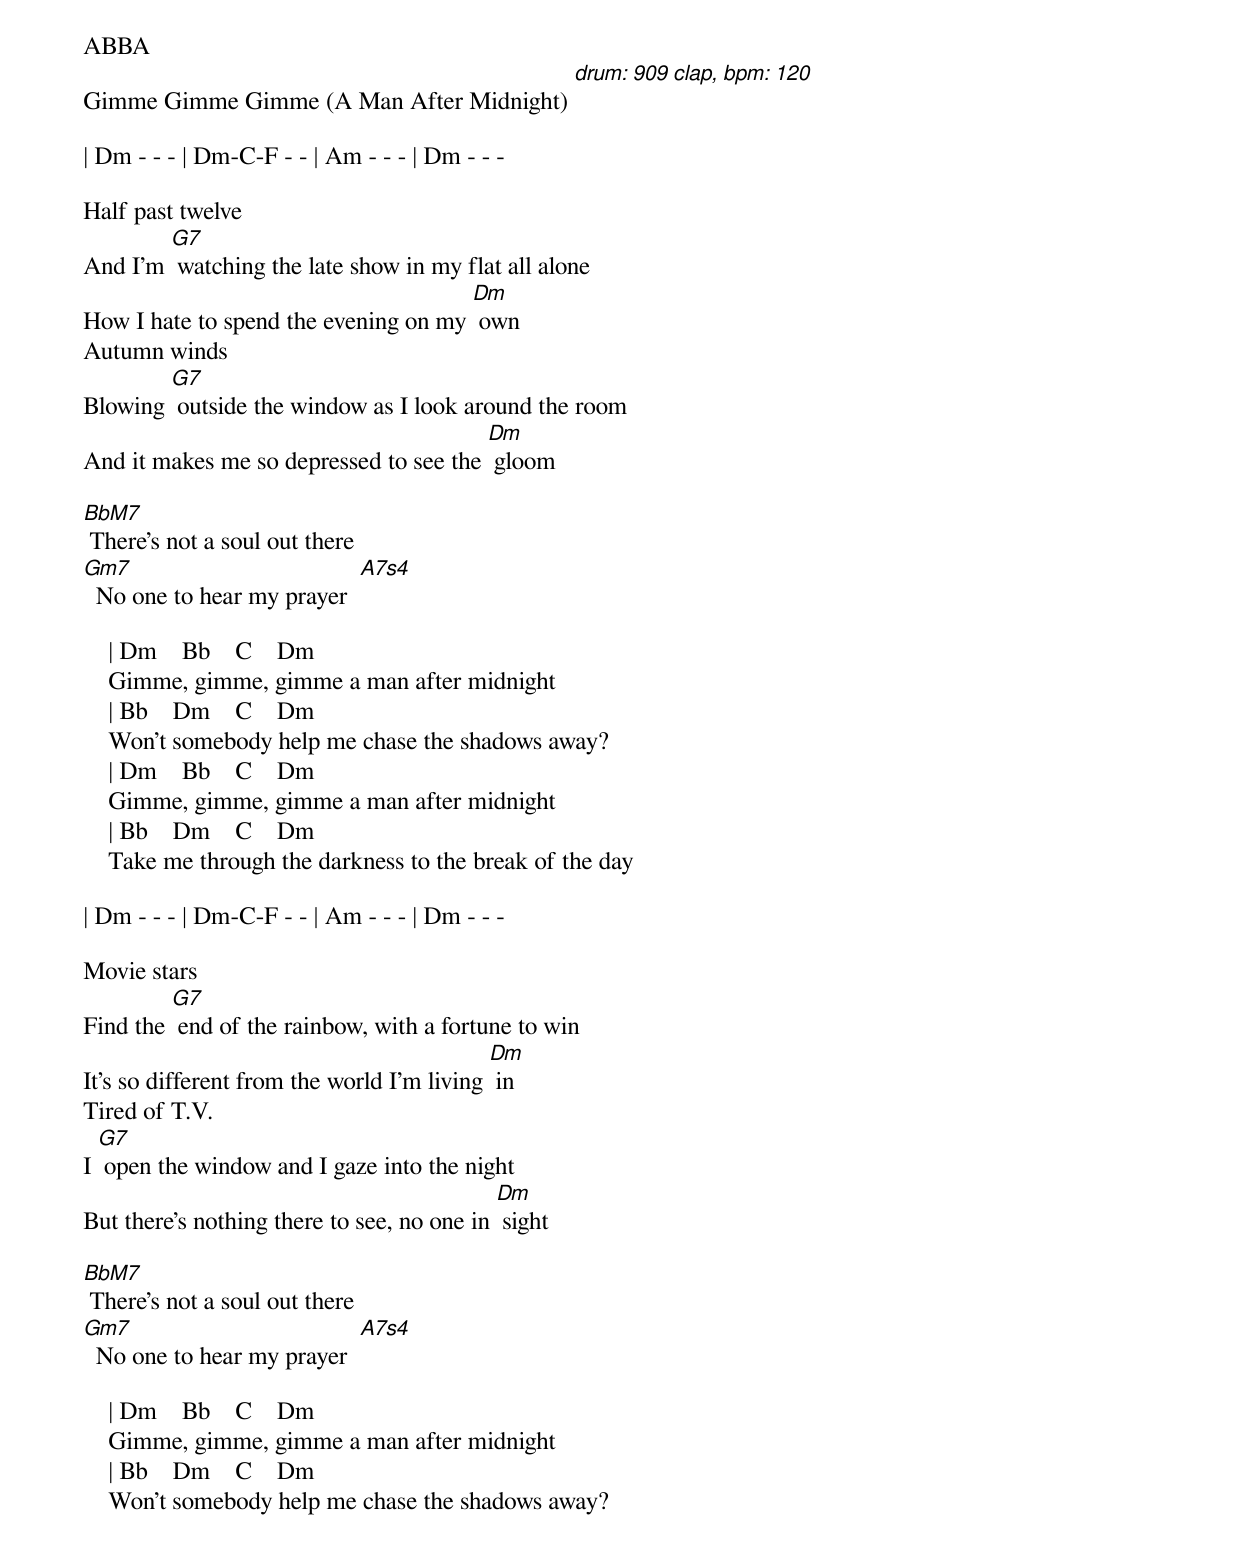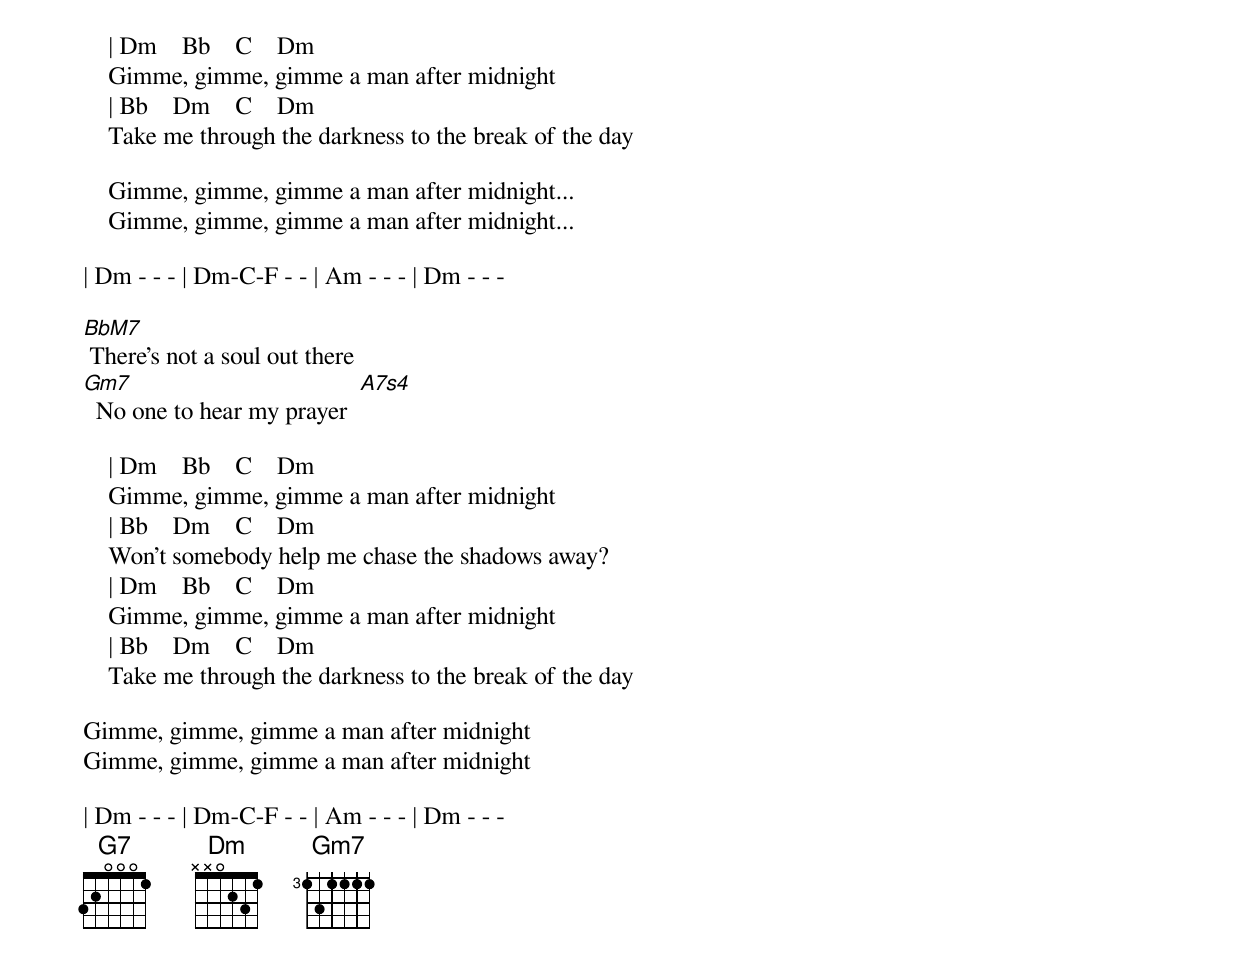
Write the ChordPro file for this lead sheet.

ABBA
Gimme Gimme Gimme (A Man After Midnight) [drum: 909 clap, bpm: 120]

| Dm - - - | Dm-C-F - - | Am - - - | Dm - - -

Half past twelve
And I'm [G7] watching the late show in my flat all alone
How I hate to spend the evening on my [Dm] own
Autumn winds
Blowing [G7] outside the window as I look around the room
And it makes me so depressed to see the [Dm] gloom

[BbM7] There's not a soul out there
[Gm7]  No one to hear my prayer  [A7s4]

    | Dm    Bb    C    Dm
    Gimme, gimme, gimme a man after midnight
    | Bb    Dm    C    Dm
    Won't somebody help me chase the shadows away?
    | Dm    Bb    C    Dm
    Gimme, gimme, gimme a man after midnight
    | Bb    Dm    C    Dm
    Take me through the darkness to the break of the day

| Dm - - - | Dm-C-F - - | Am - - - | Dm - - -

Movie stars
Find the [G7] end of the rainbow, with a fortune to win
It's so different from the world I'm living [Dm] in
Tired of T.V.
I [G7] open the window and I gaze into the night
But there's nothing there to see, no one in [Dm] sight

[BbM7] There's not a soul out there
[Gm7]  No one to hear my prayer  [A7s4]

    | Dm    Bb    C    Dm
    Gimme, gimme, gimme a man after midnight
    | Bb    Dm    C    Dm
    Won't somebody help me chase the shadows away?
    | Dm    Bb    C    Dm
    Gimme, gimme, gimme a man after midnight
    | Bb    Dm    C    Dm
    Take me through the darkness to the break of the day

    Gimme, gimme, gimme a man after midnight...
    Gimme, gimme, gimme a man after midnight...

| Dm - - - | Dm-C-F - - | Am - - - | Dm - - -

[BbM7] There's not a soul out there
[Gm7]  No one to hear my prayer  [A7s4]

    | Dm    Bb    C    Dm
    Gimme, gimme, gimme a man after midnight
    | Bb    Dm    C    Dm
    Won't somebody help me chase the shadows away?
    | Dm    Bb    C    Dm
    Gimme, gimme, gimme a man after midnight
    | Bb    Dm    C    Dm
    Take me through the darkness to the break of the day

Gimme, gimme, gimme a man after midnight
Gimme, gimme, gimme a man after midnight

| Dm - - - | Dm-C-F - - | Am - - - | Dm - - -
